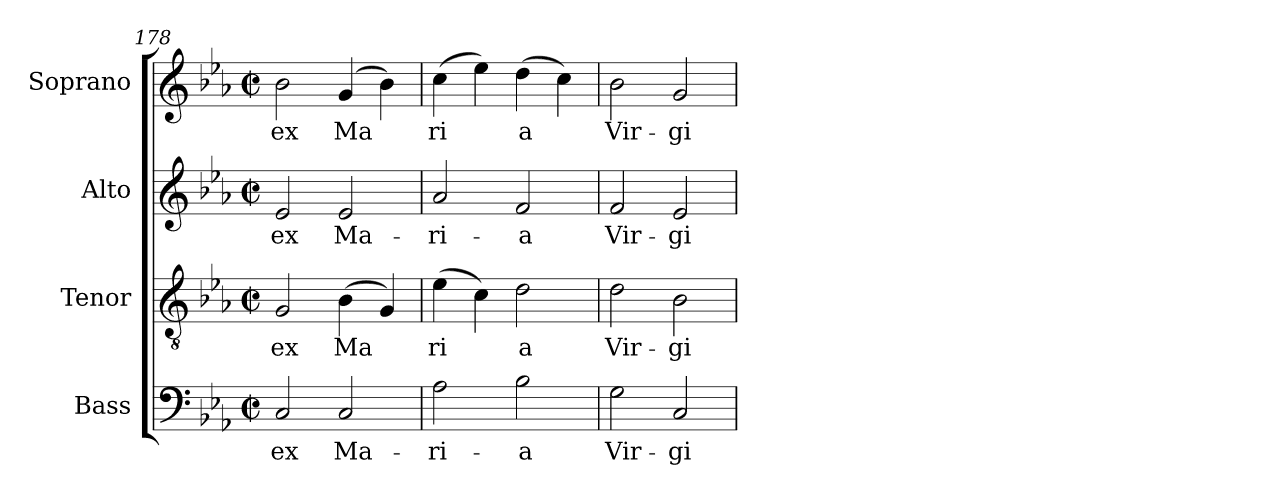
**kern	**text	**kern	**text	**kern	**text	**kern	**text
*part4	*part4	*part3	*part3	*part2	*part2	*part1	*part1
*staff4	*staff4	*staff3	*staff3	*staff2	*staff2	*staff1	*staff1
*I"Bass	*	*I"Tenor	*	*I"Alto	*	*I"Soprano	*
*I'B.	*	*I'T.	*	*I'A.	*	*I'S.	*
*clefF4	*	*clefGv2	*	*clefG2	*	*clefG2	*
*k[b-e-a-]	*	*k[b-e-a-]	*	*k[b-e-a-]	*	*k[b-e-a-]	*
*E-:	*	*E-:	*	*E-:	*	*E-:	*
*M2/2	*	*M2/2	*	*M2/2	*	*M2/2	*
*met(c|)	*	*met(c|)	*	*met(c|)	*	*met(c|)	*
=178	=178	=178	=178	=178	=178	=178	=178
!	!LO:LY:b:cj	!	!LO:LY:b:cj	!	!LO:LY:b:cj	!	!LO:LY:b:cj
2C/	ex	2G/	ex	2e-/	ex	2b-\	ex
!	!LO:LY:b:cj	!	!LO:LY:b:cj	!	!LO:LY:b:cj	!	!LO:LY:b:cj
2C/	Ma-	(<4B-\	Ma	2e-/	Ma-	(<4g/	Ma
!	!	!	!LO:LY:b:cj	!	!	!	!LO:LY:b:cj
.	.	4G/)	.	.	.	4b-\)	.
=179	=179	=179	=179	=179	=179	=179	=179
!	!LO:LY:b:cj	!	!LO:LY:b:cj	!	!LO:LY:b:cj	!	!LO:LY:b:cj
2A-\	-ri-	(>4e-\	ri	2a-/	-ri-	(>4cc\	ri
!	!	!	!LO:LY:b:cj	!	!	!	!LO:LY:b:cj
.	.	4c\)	.	.	.	4ee-\)	.
!	!LO:LY:b:cj	!	!LO:LY:b:cj	!	!LO:LY:b:cj	!	!LO:LY:b:cj
2B-\	-a	2d\	a	2f/	-a	(>4dd\	a
!	!	!	!	!	!	!	!LO:LY:b:cj
.	.	.	.	.	.	4cc\)	.
=180	=180	=180	=180	=180	=180	=180	=180
!	!LO:LY:b:cj	!	!LO:LY:b:cj	!	!LO:LY:b:cj	!	!LO:LY:b:cj
2G\	Vir-	2d\	Vir-	2f/	Vir-	2b-\	Vir-
!	!LO:LY:b:cj	!	!LO:LY:b:cj	!	!LO:LY:b:cj	!	!LO:LY:b:cj
2C/	-gi-	2B-\	-gi-	2e-/	-gi-	2g/	-gi-
=	=	=	=	=	=	=	=
*-	*-	*-	*-	*-	*-	*-	*-
